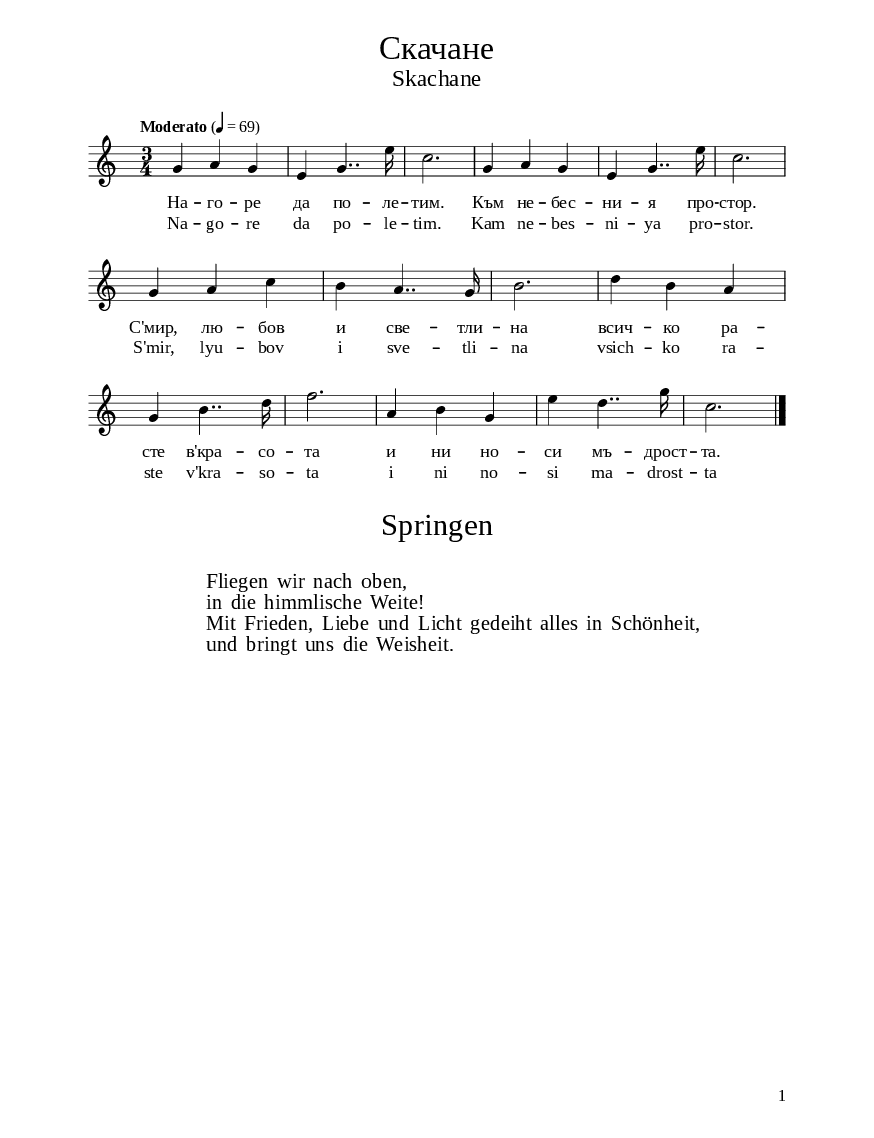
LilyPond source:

\version "2.20.0"

\paper {
  #(set-paper-size "a5")
}

\bookpart {
  \paper {
    print-all-headers = ##t
    print-page-number = ##t
    print-first-page-number = ##t

    % put page numbers on the bottom
    oddHeaderMarkup = \markup ""
    evenHeaderMarkup = \markup ""
    oddFooterMarkup = \markup
    \fill-line {
      ""
      \on-the-fly #print-page-number-check-first \fromproperty #'page:page-number-string
    }
    evenFooterMarkup = \markup
    \fill-line {
      \on-the-fly #print-page-number-check-first \fromproperty #'page:page-number-string
      ""
    }

    left-margin = 1.5\cm
    right-margin = 1.5\cm
    top-margin = 1.6\cm
    bottom-margin = 1.2\cm
    ragged-bottom = ##t % do not spread the staves to fill the whole vertical space

    % change lyrics and titles font (affects notes also)
    fonts =
    #(make-pango-font-tree
      "Times New Roman"
      "DejaVu Sans"
      "DejaVu Sans Mono"
      (/ (* staff-height pt) 3.6))

    % change distance between staves
    system-system-spacing =
    #'((basic-distance . 12)
       (minimum-distance . 6)
       (padding . 1)
       (stretchability . 12))
  }

  \header {
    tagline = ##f
  }

  \score{
    \layout {
      indent = 0.0\cm % remove first line indentation
      %ragged-last = ##t % do not spread last line to fill the whole space
      \context {
        \Score
        \omit BarNumber %remove bar numbers
      } % context

      \context {
        % change staff size
        \Staff
        fontSize = #+0 % affects notes size only
        \override StaffSymbol #'staff-space = #(magstep -3)
        \override StaffSymbol #'thickness = #0.5
        \override BarLine #'hair-thickness = #1
        %\override StaffSymbol #'ledger-line-thickness = #'(0 . 0)
      }

      \context {
        % adjust space between staff and lyrics and between the two lyric lines
        \Lyrics
        \override VerticalAxisGroup.nonstaff-relatedstaff-spacing = #'((basic-distance . 4.5))
        \override VerticalAxisGroup.nonstaff-nonstaff-spacing = #'((minimum-distance . 2))
      }
    } % layout

    \new Voice \absolute {
      \clef treble
      \key c \major
      \time 3/4
      \tempo \markup {
        % make tempo note smaller
        \concat {
          "Moderato " \normal-text { "(" }
          \teeny \general-align #Y #DOWN \note #"4" #0.8
          \normal-text { " = 69)" }
        }
      }
      \autoBeamOff
      g'4 ^\markup{ \bold {} }  a'4  g'4 | % 2
      e'4  g'4..  e''16 | % 3
      c''2. | % 4
      g'4  a'4  g'4 | % 5
      e'4  g'4..  e''16 | % 6
      c''2. |\break % 7
      g'4  a'4  c''4  | % 8
      b'4  a'4..  g'16 | % 9
      b'2. |
      d''4  b'4  a'4 | \break % 11
      g'4  b'4..  d''16 | % 12
      f''2. | % 13
      a'4  b'4  g'4 | % 14
      e''4  d''4..  g''16 | % 15
      c''2. \bar "|."
    }

    \addlyrics {
      На -- го -- ре да по -- ле -- тим.
      Към не -- бес -- ни -- я про --
      стор. С'мир, лю -- бов и све --
      тли -- на всич -- ко ра -- сте
      в'кра -- со -- та и ни но -- си мъ
      -- дрост -- та.}
      \addlyrics {
        Na -- go -- re da po -- le -- tim.
        Kam ne -- bes -- ni -- ya pro --
        stor. S'mir, lyu -- bov i sve --
        tli -- na vsich -- ko ra -- ste
        v'kra -- so -- ta i ni no -- si ma
        -- drost -- ta}

        \header {
          title = \markup \column \normal-text \fontsize #2.5 {
            \center-align
            \line { Скачане }
            \vspace #-0.6
            \center-align
            \line \fontsize #-3 { Skachane}
            \vspace #-0.8
            \center-align
            \line \fontsize #-3 { " " }
          }
        }

        \midi{}

      } % score



      % include foreign translation(s) of the song
      \version "2.20.0"

\markup \fill-line { \fontsize #6 "Springen" }
\markup \null
\markup \null
\markup \fontsize #+2.5 {
  \hspace #10
  \override #'(baseline-skip . 2)

  \column {
    \line { " " }

 \line { " " Fliegen wir nach oben,}

 \line { " " in die himmlische Weite! }
 \line { " " Mit Frieden, Liebe und Licht gedeiht alles in Schönheit, }
 \line { " " und bringt uns die Weisheit.}

  }
}


    } % bookpart
